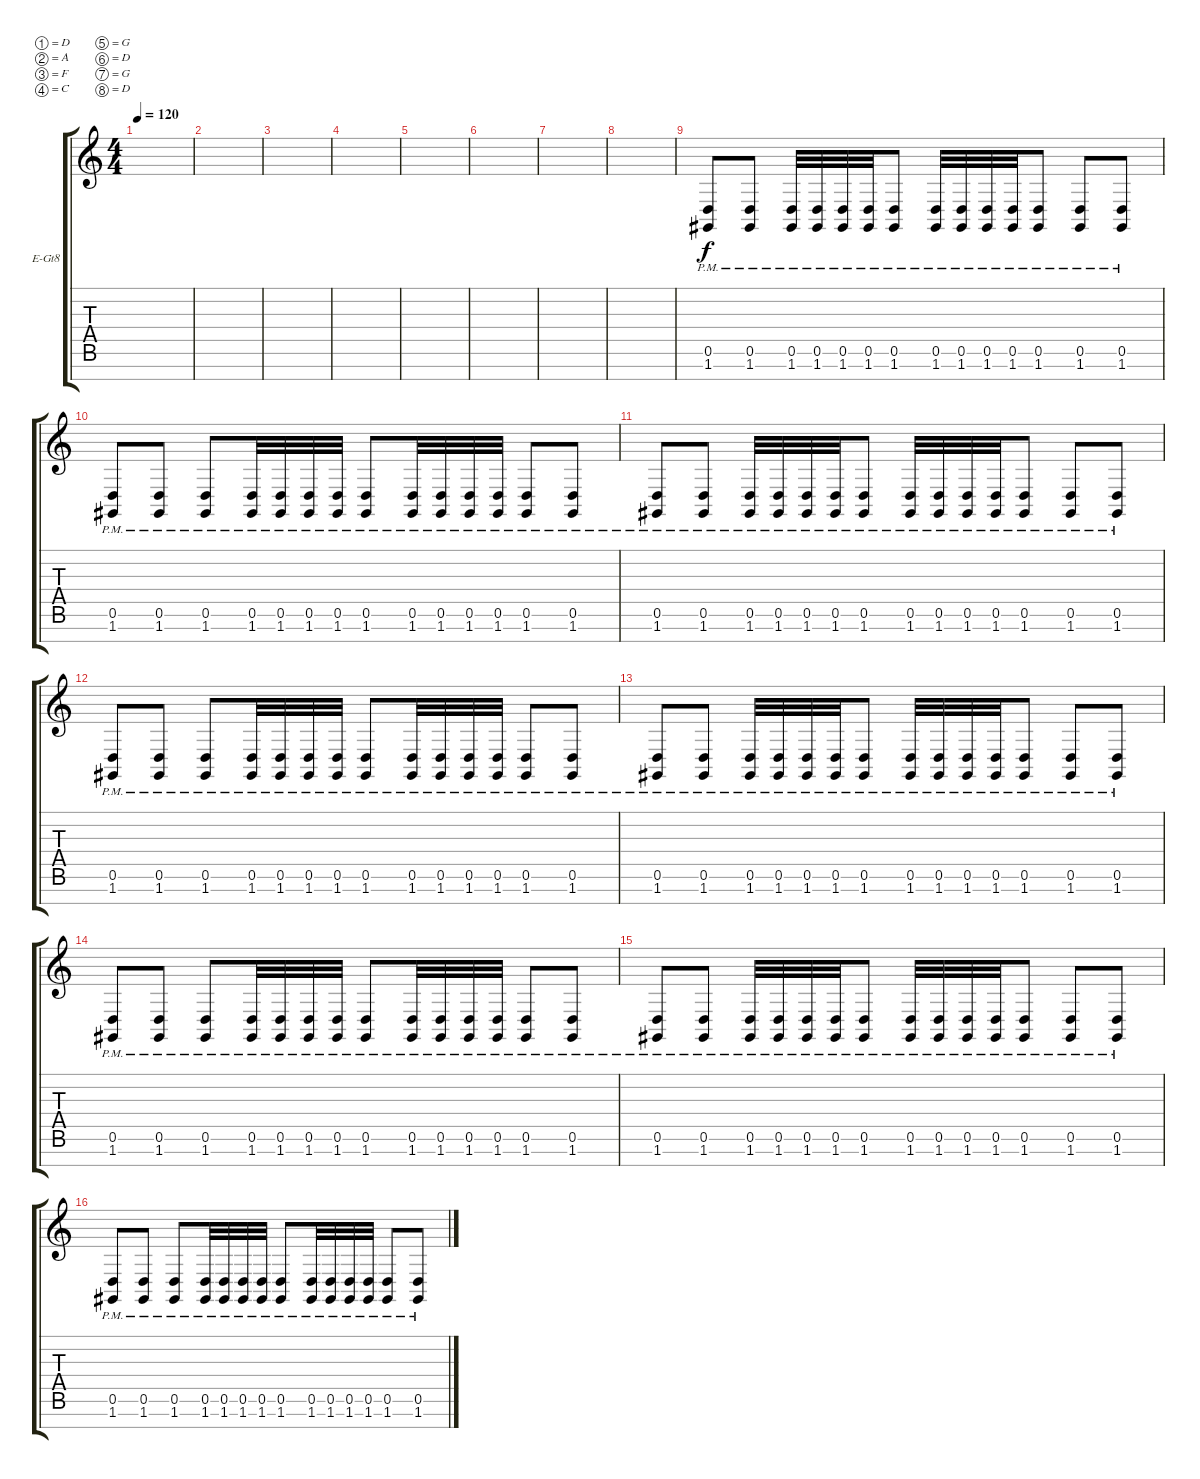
\bracketExtendMode groupsimilarinstruments
\firstSystemTrackNameOrientation horizontal
\otherSystemsTrackNameOrientation horizontal
\track ("Jae" "E-Gt8") {instrument distortionguitar}
\staff {score tabs}
\tuning (D4 A3 F3 C3 G2 D2 G1 D1)
\ts (4 4)
\tempo 120
\clef g2
\ks c
|
|
|
|
|
|
|
|
(1.7{pm} 0.6{pm}).8 (1.7{pm} 0.6{pm}).8 (1.7{pm} 0.6{pm}).32 (1.7{pm} 0.6{pm}).32 (1.7{pm} 0.6{pm}).32 (1.7{pm} 0.6{pm}).32 (1.7{pm} 0.6{pm}).8 (1.7{pm} 0.6{pm}).32 (1.7{pm} 0.6{pm}).32 (1.7{pm} 0.6{pm}).32 (1.7{pm} 0.6{pm}).32 (1.7{pm} 0.6{pm}).8 (1.7{pm} 0.6{pm}).8 (1.7{pm} 0.6{pm}).8 |
(1.7{pm} 0.6{pm}).8 (1.7{pm} 0.6{pm}).8 (1.7{pm} 0.6{pm}).8 (1.7{pm} 0.6{pm}).32 (1.7{pm} 0.6{pm}).32 (1.7{pm} 0.6{pm}).32 (1.7{pm} 0.6{pm}).32 (1.7{pm} 0.6{pm}).8 (1.7{pm} 0.6{pm}).32 (1.7{pm} 0.6{pm}).32 (1.7{pm} 0.6{pm}).32 (1.7{pm} 0.6{pm}).32 (1.7{pm} 0.6{pm}).8 (1.7{pm} 0.6{pm}).8 |
(1.7{pm} 0.6{pm}).8 (1.7{pm} 0.6{pm}).8 (1.7{pm} 0.6{pm}).32 (1.7{pm} 0.6{pm}).32 (1.7{pm} 0.6{pm}).32 (1.7{pm} 0.6{pm}).32 (1.7{pm} 0.6{pm}).8 (1.7{pm} 0.6{pm}).32 (1.7{pm} 0.6{pm}).32 (1.7{pm} 0.6{pm}).32 (1.7{pm} 0.6{pm}).32 (1.7{pm} 0.6{pm}).8 (1.7{pm} 0.6{pm}).8 (1.7{pm} 0.6{pm}).8 |
(1.7{pm} 0.6{pm}).8 (1.7{pm} 0.6{pm}).8 (1.7{pm} 0.6{pm}).8 (1.7{pm} 0.6{pm}).32 (1.7{pm} 0.6{pm}).32 (1.7{pm} 0.6{pm}).32 (1.7{pm} 0.6{pm}).32 (1.7{pm} 0.6{pm}).8 (1.7{pm} 0.6{pm}).32 (1.7{pm} 0.6{pm}).32 (1.7{pm} 0.6{pm}).32 (1.7{pm} 0.6{pm}).32 (1.7{pm} 0.6{pm}).8 (1.7{pm} 0.6{pm}).8 |
(1.7{pm} 0.6{pm}).8 (1.7{pm} 0.6{pm}).8 (1.7{pm} 0.6{pm}).32 (1.7{pm} 0.6{pm}).32 (1.7{pm} 0.6{pm}).32 (1.7{pm} 0.6{pm}).32 (1.7{pm} 0.6{pm}).8 (1.7{pm} 0.6{pm}).32 (1.7{pm} 0.6{pm}).32 (1.7{pm} 0.6{pm}).32 (1.7{pm} 0.6{pm}).32 (1.7{pm} 0.6{pm}).8 (1.7{pm} 0.6{pm}).8 (1.7{pm} 0.6{pm}).8 |
(1.7{pm} 0.6{pm}).8 (1.7{pm} 0.6{pm}).8 (1.7{pm} 0.6{pm}).8 (1.7{pm} 0.6{pm}).32 (1.7{pm} 0.6{pm}).32 (1.7{pm} 0.6{pm}).32 (1.7{pm} 0.6{pm}).32 (1.7{pm} 0.6{pm}).8 (1.7{pm} 0.6{pm}).32 (1.7{pm} 0.6{pm}).32 (1.7{pm} 0.6{pm}).32 (1.7{pm} 0.6{pm}).32 (1.7{pm} 0.6{pm}).8 (1.7{pm} 0.6{pm}).8 |
(1.7{pm} 0.6{pm}).8 (1.7{pm} 0.6{pm}).8 (1.7{pm} 0.6{pm}).32 (1.7{pm} 0.6{pm}).32 (1.7{pm} 0.6{pm}).32 (1.7{pm} 0.6{pm}).32 (1.7{pm} 0.6{pm}).8 (1.7{pm} 0.6{pm}).32 (1.7{pm} 0.6{pm}).32 (1.7{pm} 0.6{pm}).32 (1.7{pm} 0.6{pm}).32 (1.7{pm} 0.6{pm}).8 (1.7{pm} 0.6{pm}).8 (1.7{pm} 0.6{pm}).8 |
(1.7{pm} 0.6{pm}).8 (1.7{pm} 0.6{pm}).8 (1.7{pm} 0.6{pm}).8 (1.7{pm} 0.6{pm}).32 (1.7{pm} 0.6{pm}).32 (1.7{pm} 0.6{pm}).32 (1.7{pm} 0.6{pm}).32 (1.7{pm} 0.6{pm}).8 (1.7{pm} 0.6{pm}).32 (1.7{pm} 0.6{pm}).32 (1.7{pm} 0.6{pm}).32 (1.7{pm} 0.6{pm}).32 (1.7{pm} 0.6{pm}).8 (1.7{pm} 0.6{pm}).8
